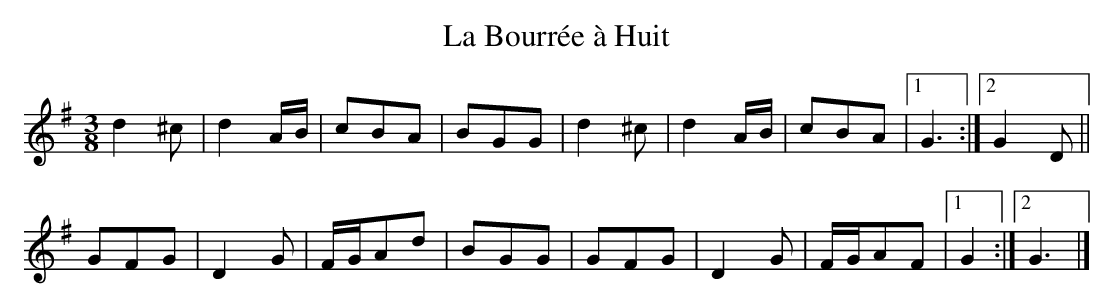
X:1
T:La Bourrée à Huit
L:1/8
M:3/8
K:G major
d2^c|d2 A/B/|cBA|BGG|d2^c|d2 A/B/|cBA|1G3:|2G2D||
GFG|D2G|F/G/Ad|BGG|GFG|D2G|F/G/AF|1G2:|2G3|]
